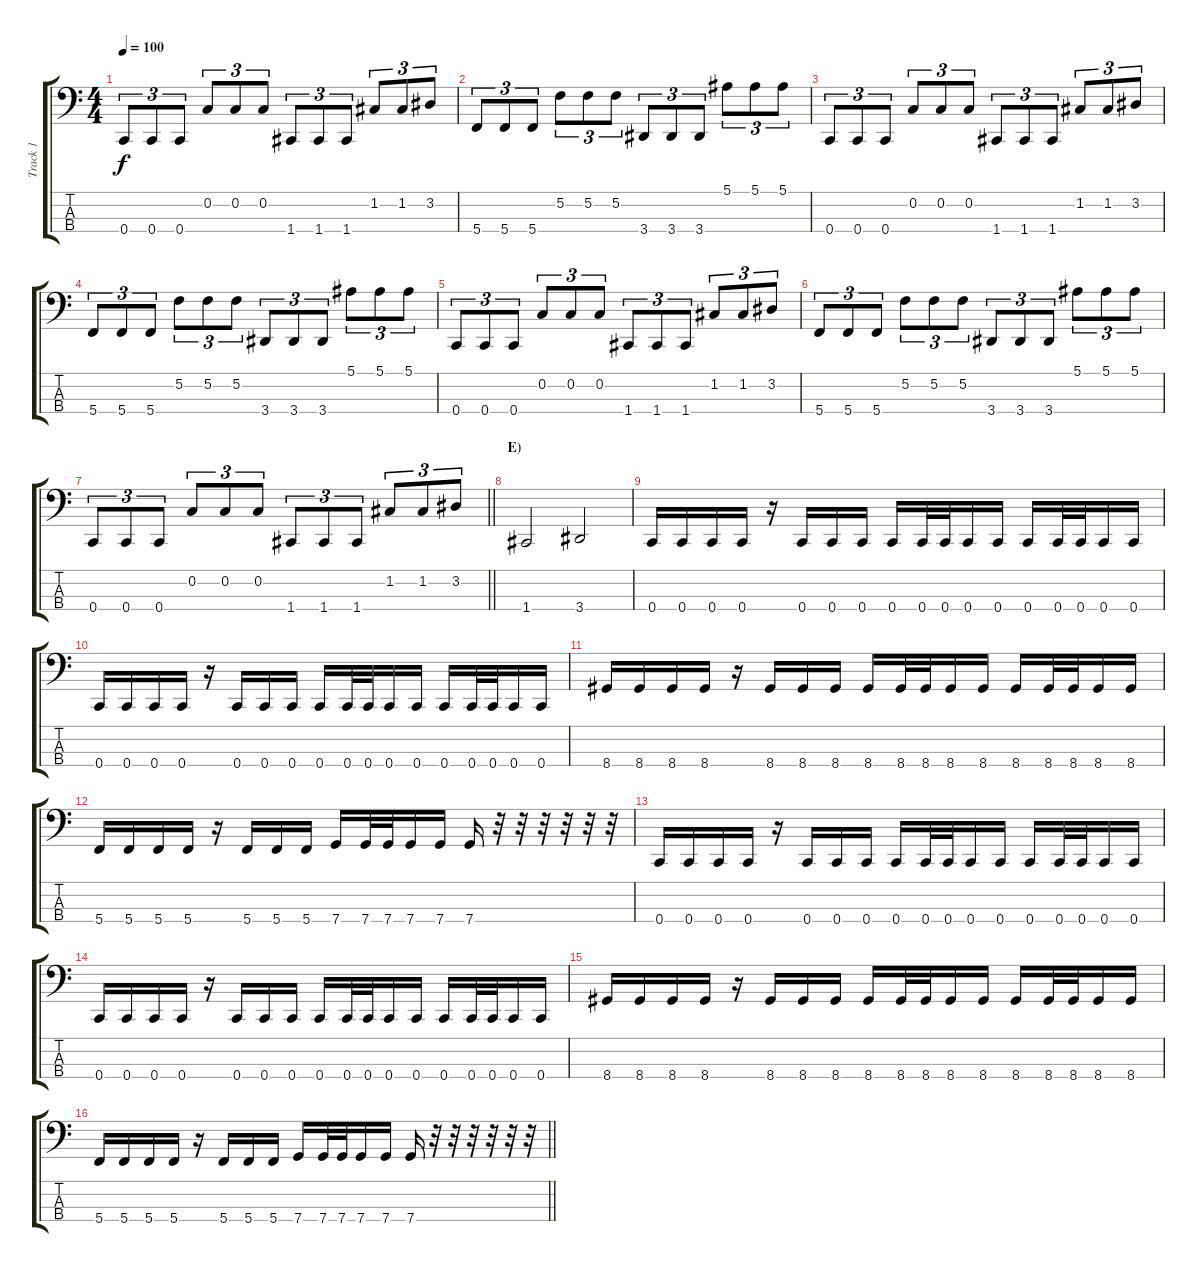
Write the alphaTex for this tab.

\track ("Track 1" "Track 1") {instrument electricbassfinger}
\staff {score tabs}
\tuning (F2 C2 G1 C1) {hide}
\ts (4 4)
\tempo 100
\clef f4
\ks c
0.4.8{tu (3 2) dy f} 0.4.8{tu (3 2)} 0.4.8{tu (3 2)} 0.2.8{tu (3 2)} 0.2.8{tu (3 2)} 0.2.8{tu (3 2)} 1.4.8{tu (3 2)} 1.4.8{tu (3 2)} 1.4.8{tu (3 2)} 1.2.8{tu (3 2)} 1.2.8{tu (3 2)} 3.2.8{tu (3 2)} |
5.4.8{tu (3 2)} 5.4.8{tu (3 2)} 5.4.8{tu (3 2)} 5.2.8{tu (3 2)} 5.2.8{tu (3 2)} 5.2.8{tu (3 2)} 3.4.8{tu (3 2)} 3.4.8{tu (3 2)} 3.4.8{tu (3 2)} 5.1.8{tu (3 2)} 5.1.8{tu (3 2)} 5.1.8{tu (3 2)} |
0.4.8{tu (3 2)} 0.4.8{tu (3 2)} 0.4.8{tu (3 2)} 0.2.8{tu (3 2)} 0.2.8{tu (3 2)} 0.2.8{tu (3 2)} 1.4.8{tu (3 2)} 1.4.8{tu (3 2)} 1.4.8{tu (3 2)} 1.2.8{tu (3 2)} 1.2.8{tu (3 2)} 3.2.8{tu (3 2)} |
5.4.8{tu (3 2)} 5.4.8{tu (3 2)} 5.4.8{tu (3 2)} 5.2.8{tu (3 2)} 5.2.8{tu (3 2)} 5.2.8{tu (3 2)} 3.4.8{tu (3 2)} 3.4.8{tu (3 2)} 3.4.8{tu (3 2)} 5.1.8{tu (3 2)} 5.1.8{tu (3 2)} 5.1.8{tu (3 2)} |
0.4.8{tu (3 2)} 0.4.8{tu (3 2)} 0.4.8{tu (3 2)} 0.2.8{tu (3 2)} 0.2.8{tu (3 2)} 0.2.8{tu (3 2)} 1.4.8{tu (3 2)} 1.4.8{tu (3 2)} 1.4.8{tu (3 2)} 1.2.8{tu (3 2)} 1.2.8{tu (3 2)} 3.2.8{tu (3 2)} |
5.4.8{tu (3 2)} 5.4.8{tu (3 2)} 5.4.8{tu (3 2)} 5.2.8{tu (3 2)} 5.2.8{tu (3 2)} 5.2.8{tu (3 2)} 3.4.8{tu (3 2)} 3.4.8{tu (3 2)} 3.4.8{tu (3 2)} 5.1.8{tu (3 2)} 5.1.8{tu (3 2)} 5.1.8{tu (3 2)} |
\barLineRight lightlight
0.4.8{tu (3 2)} 0.4.8{tu (3 2)} 0.4.8{tu (3 2)} 0.2.8{tu (3 2)} 0.2.8{tu (3 2)} 0.2.8{tu (3 2)} 1.4.8{tu (3 2)} 1.4.8{tu (3 2)} 1.4.8{tu (3 2)} 1.2.8{tu (3 2)} 1.2.8{tu (3 2)} 3.2.8{tu (3 2)} |
\section ("" "E)")
1.4.2 3.4.2 |
0.4.16 0.4.16 0.4.16 0.4.16 r.16 0.4.16 0.4.16 0.4.16 0.4.16 0.4.32 0.4.32 0.4.16 0.4.16 0.4.16 0.4.32 0.4.32 0.4.16 0.4.16 |
0.4.16 0.4.16 0.4.16 0.4.16 r.16 0.4.16 0.4.16 0.4.16 0.4.16 0.4.32 0.4.32 0.4.16 0.4.16 0.4.16 0.4.32 0.4.32 0.4.16 0.4.16 |
8.4.16 8.4.16 8.4.16 8.4.16 r.16 8.4.16 8.4.16 8.4.16 8.4.16 8.4.32 8.4.32 8.4.16 8.4.16 8.4.16 8.4.32 8.4.32 8.4.16 8.4.16 |
5.4.16 5.4.16 5.4.16 5.4.16 r.16 5.4.16 5.4.16 5.4.16 7.4.16 7.4.32 7.4.32 7.4.16 7.4.16 7.4.16 r.32 r.32 r.32 r.32 r.32 r.32 |
0.4.16 0.4.16 0.4.16 0.4.16 r.16 0.4.16 0.4.16 0.4.16 0.4.16 0.4.32 0.4.32 0.4.16 0.4.16 0.4.16 0.4.32 0.4.32 0.4.16 0.4.16 |
0.4.16 0.4.16 0.4.16 0.4.16 r.16 0.4.16 0.4.16 0.4.16 0.4.16 0.4.32 0.4.32 0.4.16 0.4.16 0.4.16 0.4.32 0.4.32 0.4.16 0.4.16 |
8.4.16 8.4.16 8.4.16 8.4.16 r.16 8.4.16 8.4.16 8.4.16 8.4.16 8.4.32 8.4.32 8.4.16 8.4.16 8.4.16 8.4.32 8.4.32 8.4.16 8.4.16 |
\barLineRight lightlight
5.4.16 5.4.16 5.4.16 5.4.16 r.16 5.4.16 5.4.16 5.4.16 7.4.16 7.4.32 7.4.32 7.4.16 7.4.16 7.4.16 r.32 r.32 r.32 r.32 r.32 r.32
